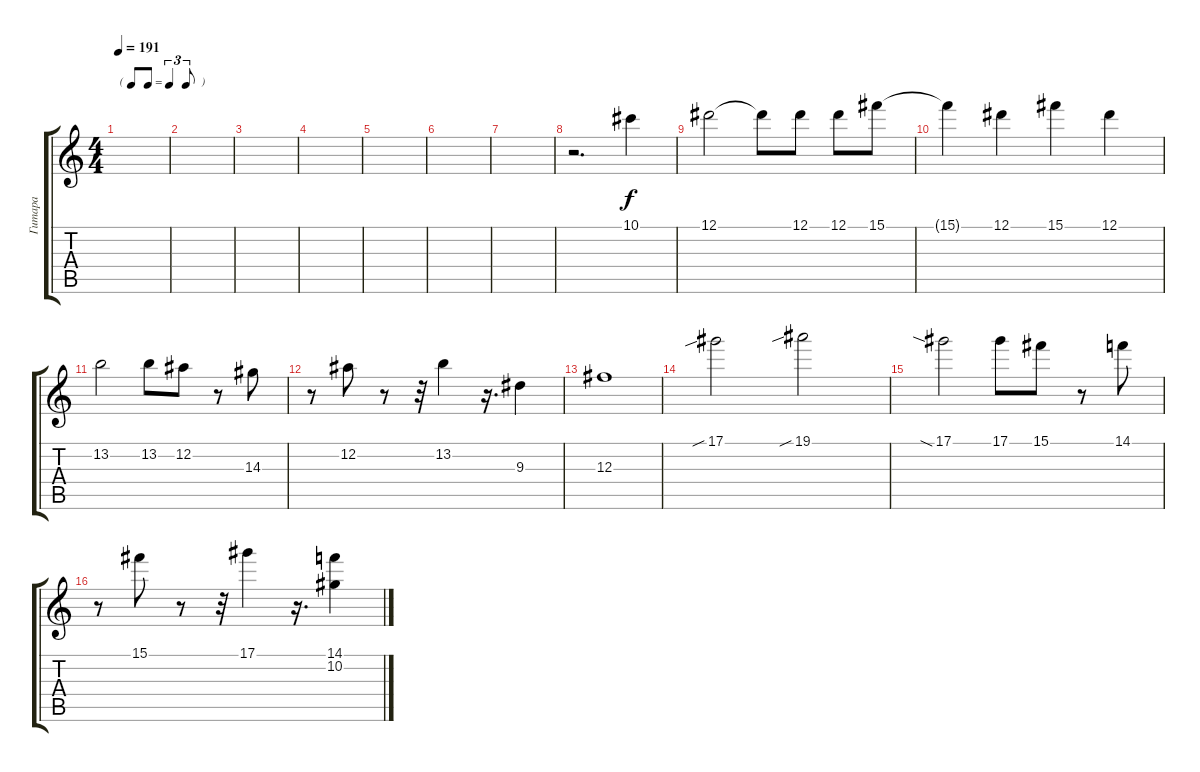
\track ("Гитара" "Гитара") {instrument overdrivenguitar}
\staff {score tabs}
\tuning (Eb4 Bb3 Gb3 Db3 Ab2 Eb2) {hide}
\ts (4 4)
\tf triplet8th
\tempo 191
\clef g2
\ks c
|
|
|
|
|
|
|
r.2{d} 10.1.4 |
12.1.2 12.1{t}.8 12.1.8 12.1.8 15.1.8 |
15.1{t}.4 12.1.4 15.1.4 12.1.4 |
13.2.2 13.2.8 12.2.8 r.8 14.3.8 |
r.8 12.2.8 r.8 r.32 13.2.4 r.16{d} 9.3.4 |
12.3.1 |
17.1{sib}.2 19.1{sib}.2 |
17.1{sia}.2 17.1.8 15.1.8 r.8 14.1.8 |
r.8 15.1.8 r.8 r.32 17.1.4 r.16{d} (14.1 10.2).4
